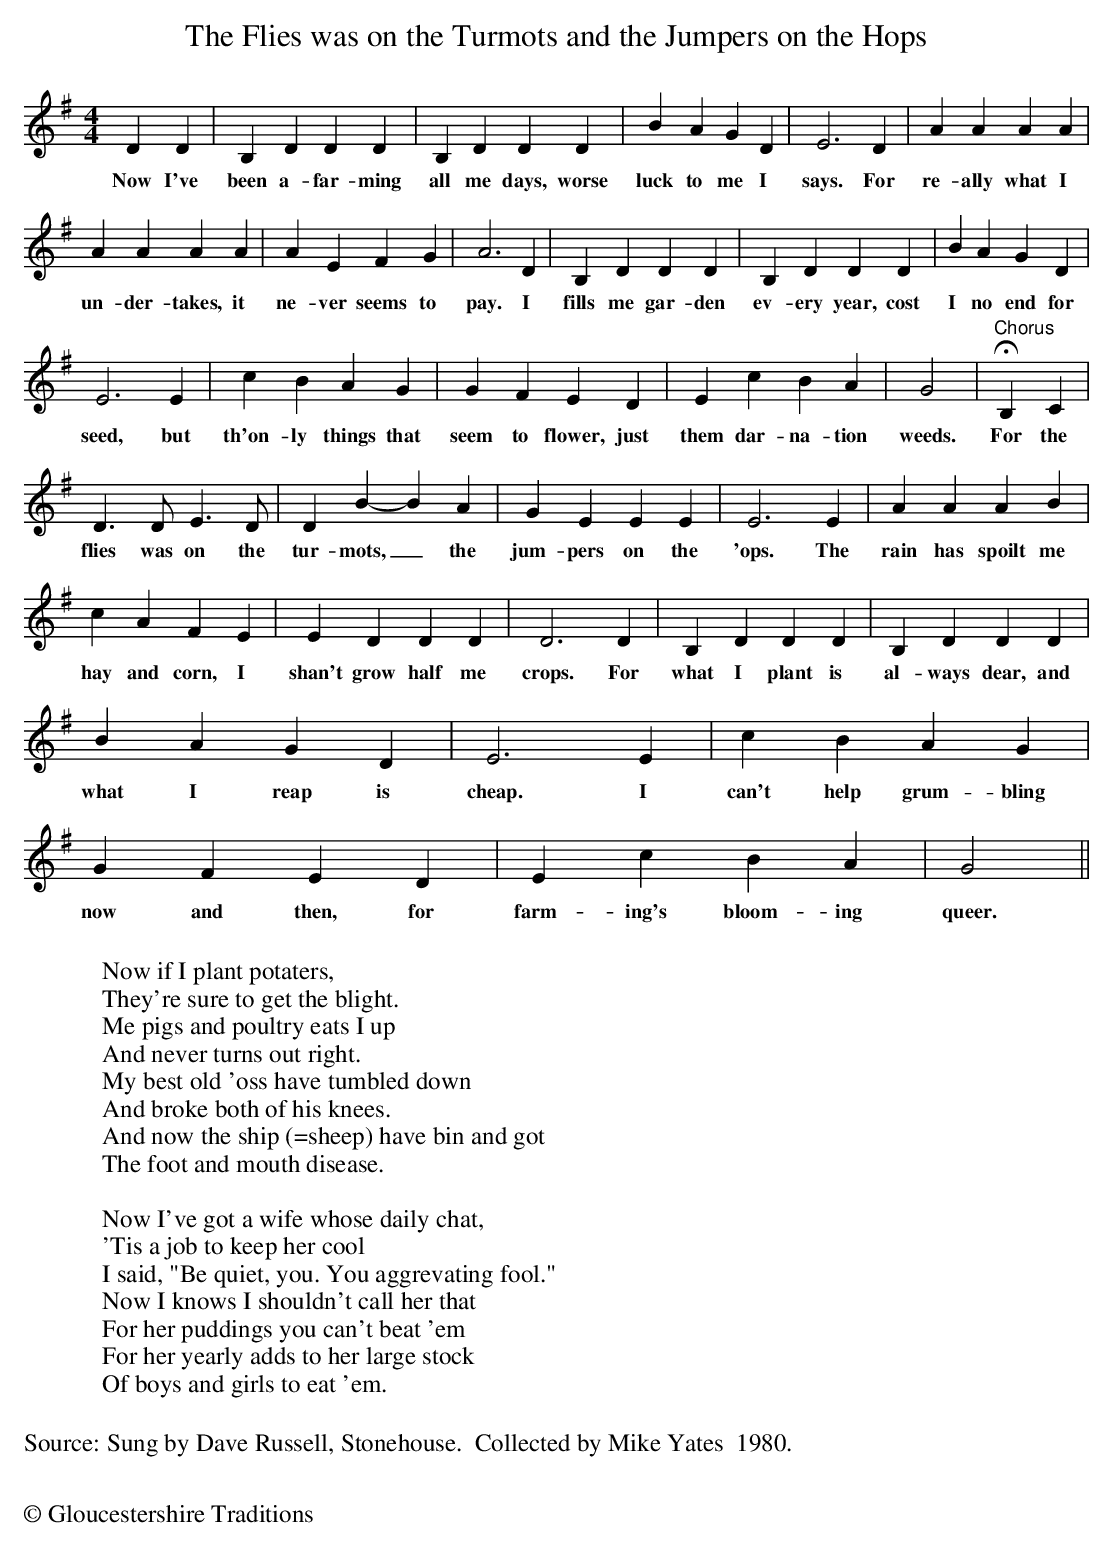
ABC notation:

X:1
T:The Flies was on the Turmots and the Jumpers on the Hops
M:4/4
L:1/4
K:Gmaj
DD|B,DDD|B,DDD|BAGD|E3D|AAAA|
w:Now I've been a-far-ming all me days, worse luck to me I says. For re-ally what I
AAAA|AEFG|A3D|B,DDD|B,DDD|BAGD|
w:un-der-takes, it ne-ver seems to pay. I fills me gar-den ev-ery year, cost I no end for
E3E|cBAG|GFED|EcBA|G2|"Chorus"HB,C|
w:seed, but th'on-ly things that seem to flower, just them dar-na-tion weeds.  For the
D>DE>D|DB-BA|GEEE|E3E|AAAB|
w:flies was on the tur-mots,_ the jum-pers on the 'ops. The rain has spoilt me
cAFE|EDDD|D3D|B,DDD|B,DDD|
w:hay and corn, I shan't grow half me crops.  For what I plant is al-ways dear, and
BAGD|E3E|cBAG|GFED|EcBA|G2||
w:what I reap is cheap.  I can't help grum-bling now and then, for farm-ing's bloom-ing queer.
W:
W:Now if I plant potaters,
W:They're sure to get the blight.
W:Me pigs and poultry eats I up
W:And never turns out right.
W:My best old 'oss have tumbled down
W:And broke both of his knees.
W:And now the ship (=sheep) have bin and got
W:The foot and mouth disease.
W:
W:Now I've got a wife whose daily chat,
W:'Tis a job to keep her cool
W:I said, "Be quiet, you. You aggrevating fool."
W:Now I knows I shouldn't call her that
W:For her puddings you can't beat 'em
W:For her yearly adds to her large stock
W:Of boys and girls to eat 'em.
W:
